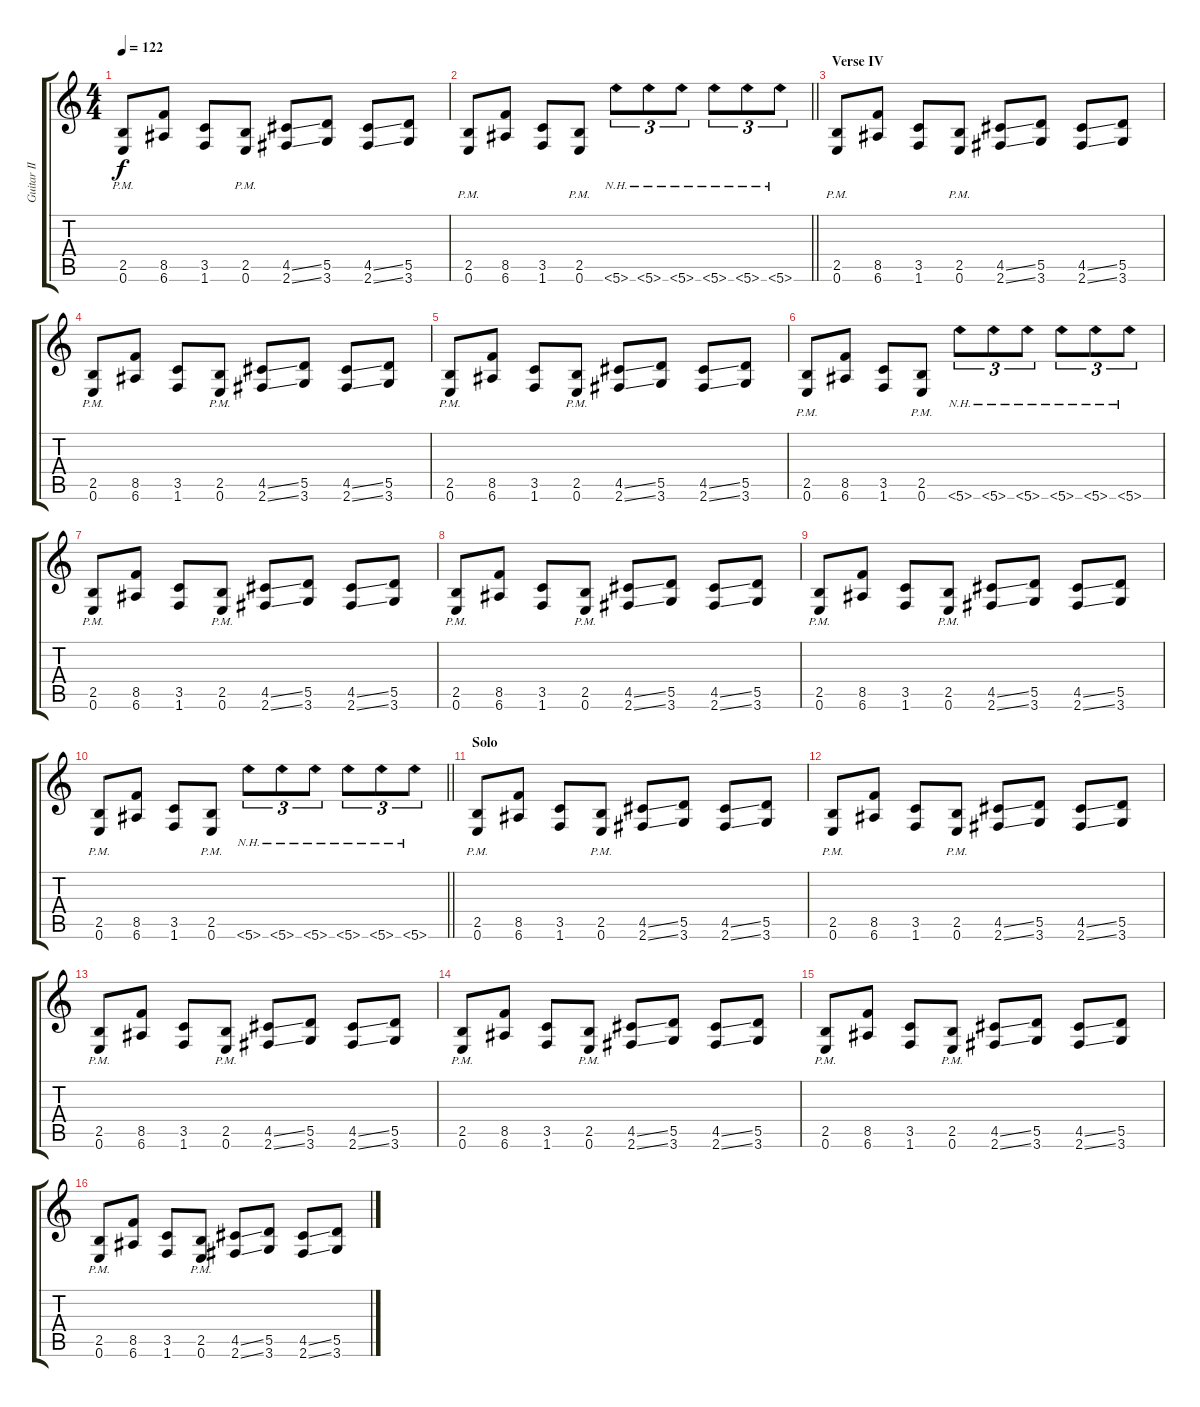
\track ("Guitar II" "Guitar II") {instrument overdrivenguitar}
\staff {score tabs}
\tuning (E4 B3 G3 D3 A2 E2) {hide}
\ts (4 4)
\tempo 122
\clef g2
\ks c
(2.5{pm} 0.6{pm}).8{dy f} (8.5 6.6).8 (3.5 1.6).8 (2.5{pm} 0.6{pm}).8 (4.5{ss} 2.6{ss}).8 (5.5 3.6).8 (4.5{ss} 2.6{ss}).8 (5.5 3.6).8 |
\barLineRight lightlight
(2.5{pm} 0.6{pm}).8 (8.5 6.6).8 (3.5 1.6).8 (2.5{pm} 0.6{pm}).8 5.6{nh}.8{tu (3 2)} 5.6{nh}.8{tu (3 2)} 5.6{nh}.8{tu (3 2)} 5.6{nh}.8{tu (3 2)} 5.6{nh}.8{tu (3 2)} 5.6{nh}.8{tu (3 2)} |
\section ("" "Verse IV")
(2.5{pm} 0.6{pm}).8 (8.5 6.6).8 (3.5 1.6).8 (2.5{pm} 0.6{pm}).8 (4.5{ss} 2.6{ss}).8 (5.5 3.6).8 (4.5{ss} 2.6{ss}).8 (5.5 3.6).8 |
(2.5{pm} 0.6{pm}).8 (8.5 6.6).8 (3.5 1.6).8 (2.5{pm} 0.6{pm}).8 (4.5{ss} 2.6{ss}).8 (5.5 3.6).8 (4.5{ss} 2.6{ss}).8 (5.5 3.6).8 |
(2.5{pm} 0.6{pm}).8 (8.5 6.6).8 (3.5 1.6).8 (2.5{pm} 0.6{pm}).8 (4.5{ss} 2.6{ss}).8 (5.5 3.6).8 (4.5{ss} 2.6{ss}).8 (5.5 3.6).8 |
(2.5{pm} 0.6{pm}).8 (8.5 6.6).8 (3.5 1.6).8 (2.5{pm} 0.6{pm}).8 5.6{nh}.8{tu (3 2)} 5.6{nh}.8{tu (3 2)} 5.6{nh}.8{tu (3 2)} 5.6{nh}.8{tu (3 2)} 5.6{nh}.8{tu (3 2)} 5.6{nh}.8{tu (3 2)} |
(2.5{pm} 0.6{pm}).8 (8.5 6.6).8 (3.5 1.6).8 (2.5{pm} 0.6{pm}).8 (4.5{ss} 2.6{ss}).8 (5.5 3.6).8 (4.5{ss} 2.6{ss}).8 (5.5 3.6).8 |
(2.5{pm} 0.6{pm}).8 (8.5 6.6).8 (3.5 1.6).8 (2.5{pm} 0.6{pm}).8 (4.5{ss} 2.6{ss}).8 (5.5 3.6).8 (4.5{ss} 2.6{ss}).8 (5.5 3.6).8 |
(2.5{pm} 0.6{pm}).8 (8.5 6.6).8 (3.5 1.6).8 (2.5{pm} 0.6{pm}).8 (4.5{ss} 2.6{ss}).8 (5.5 3.6).8 (4.5{ss} 2.6{ss}).8 (5.5 3.6).8 |
\barLineRight lightlight
(2.5{pm} 0.6{pm}).8 (8.5 6.6).8 (3.5 1.6).8 (2.5{pm} 0.6{pm}).8 5.6{nh}.8{tu (3 2)} 5.6{nh}.8{tu (3 2)} 5.6{nh}.8{tu (3 2)} 5.6{nh}.8{tu (3 2)} 5.6{nh}.8{tu (3 2)} 5.6{nh}.8{tu (3 2)} |
\section ("" "Solo")
(2.5{pm} 0.6{pm}).8 (8.5 6.6).8 (3.5 1.6).8 (2.5{pm} 0.6{pm}).8 (4.5{ss} 2.6{ss}).8 (5.5 3.6).8 (4.5{ss} 2.6{ss}).8 (5.5 3.6).8 |
(2.5{pm} 0.6{pm}).8 (8.5 6.6).8 (3.5 1.6).8 (2.5{pm} 0.6{pm}).8 (4.5{ss} 2.6{ss}).8 (5.5 3.6).8 (4.5{ss} 2.6{ss}).8 (5.5 3.6).8 |
(2.5{pm} 0.6{pm}).8 (8.5 6.6).8 (3.5 1.6).8 (2.5{pm} 0.6{pm}).8 (4.5{ss} 2.6{ss}).8 (5.5 3.6).8 (4.5{ss} 2.6{ss}).8 (5.5 3.6).8 |
(2.5{pm} 0.6{pm}).8 (8.5 6.6).8 (3.5 1.6).8 (2.5{pm} 0.6{pm}).8 (4.5{ss} 2.6{ss}).8 (5.5 3.6).8 (4.5{ss} 2.6{ss}).8 (5.5 3.6).8 |
(2.5{pm} 0.6{pm}).8 (8.5 6.6).8 (3.5 1.6).8 (2.5{pm} 0.6{pm}).8 (4.5{ss} 2.6{ss}).8 (5.5 3.6).8 (4.5{ss} 2.6{ss}).8 (5.5 3.6).8 |
(2.5{pm} 0.6{pm}).8 (8.5 6.6).8 (3.5 1.6).8 (2.5{pm} 0.6{pm}).8 (4.5{ss} 2.6{ss}).8 (5.5 3.6).8 (4.5{ss} 2.6{ss}).8 (5.5 3.6).8
